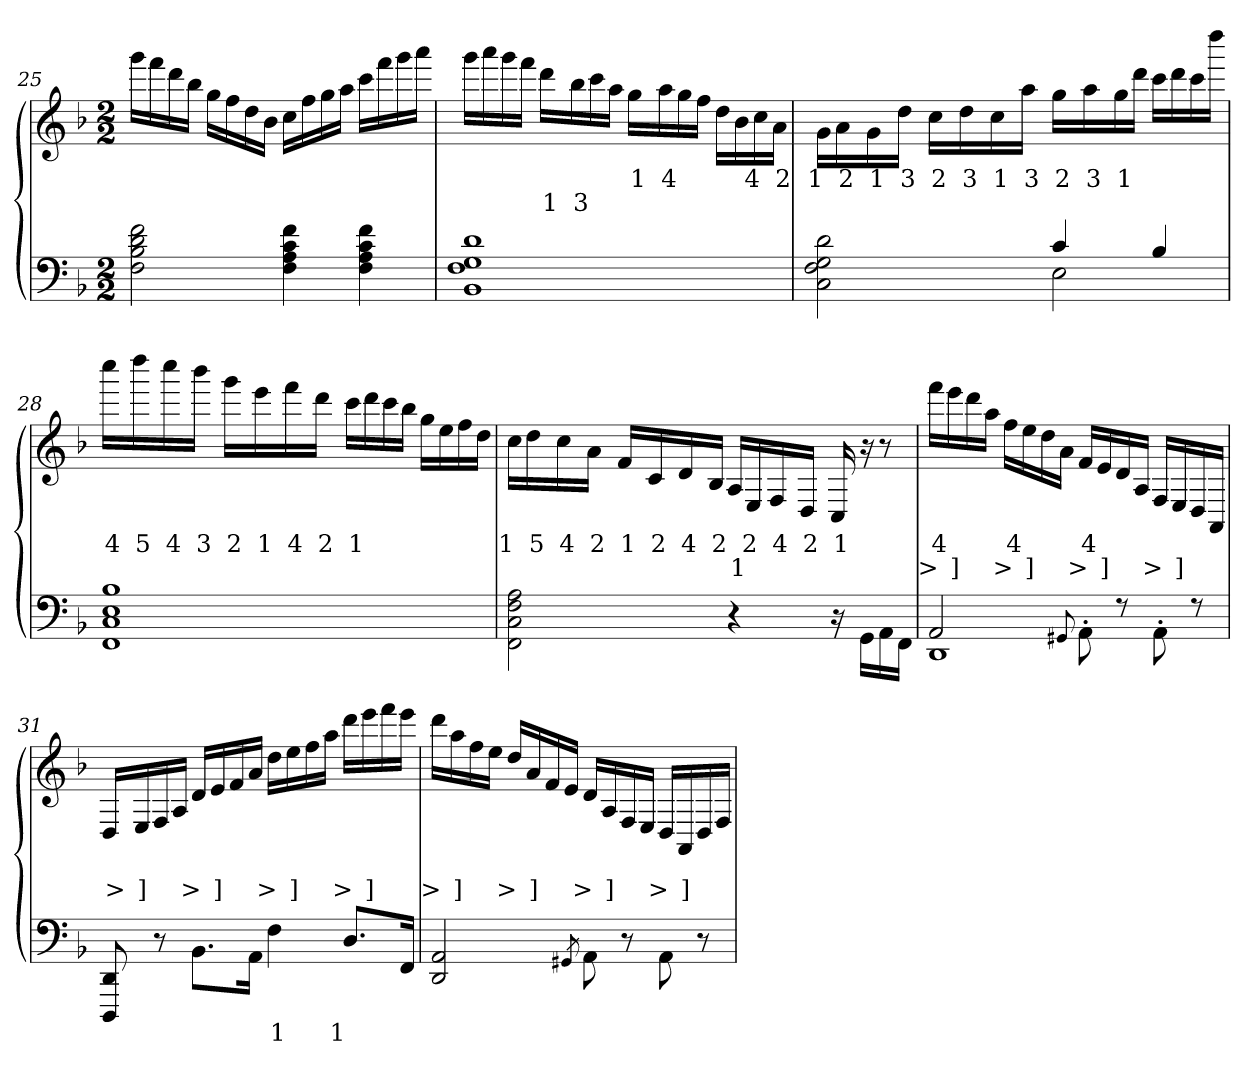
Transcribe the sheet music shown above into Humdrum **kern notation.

**kern	**text	**kern	**text	**text
*part2	*part2	*part1	*part1	*part1
*staff2	*staff2	*staff1	*staff1	*staff1
*clefF4	*	*clefG2	*	*
*k[b-]	*	*k[b-]	*	*
*M2/2	*	*M2/2	*	*
=25	=25	=25	=25	=25
2f 2d 2B- 2F	.	16gggLL	.	.
.	.	16fff	.	.
.	.	16ddd	.	.
.	.	16bb-JJ	.	.
.	.	16ggLL	.	.
.	.	16ff	.	.
.	.	16dd	.	.
.	.	16b-JJ	.	.
4f 4c 4A 4F	.	16ccLL	.	.
.	.	16ff	.	.
.	.	16gg	.	.
.	.	16aaJJ	.	.
4f 4c 4A 4F	.	16cccLL	.	.
.	.	16fff	.	.
.	.	16ggg	.	.
.	.	16aaaJJ	.	.
=26	=26	=26	=26	=26
1d 1G 1F 1BB-	.	16gggLL	.	.
.	.	16aaa	.	.
.	.	16ggg	.	.
.	.	16fffJJ	.	.
.	.	16dddLL	.	1
.	.	16bb-	.	3
.	.	16ccc	.	.
.	.	16aaJJ	.	.
.	.	16ggLL	1	.
.	.	16aa	4	.
.	.	16gg	.	.
.	.	16ffJJ	.	.
.	.	16ddLL	.	.
.	.	16b-	.	.
.	.	16cc	4	.
.	.	16aJJ	2	.
=27	=27	=27	=27	=27
*^	*	*	*	*
2ryy	2d 2G 2F 2C	.	16g\LL	1	.
.	.	.	16a	2	.
.	.	.	16g	1	.
.	.	.	16ddJJ	3	.
.	.	.	16ccLL	2	.
.	.	.	16dd	3	.
.	.	.	16cc	1	.
.	.	.	16aaJJ	3	.
4c	2E	.	16ggLL	2	.
.	.	.	16aa	3	.
.	.	.	16gg	1	.
.	.	.	16dddJJ	.	.
4B-	.	.	16cccLL	.	.
.	.	.	16ddd	.	.
.	.	.	16ccc	.	.
.	.	.	16ddddJJ	.	.
*v	*v	*	*	*	*
=28	=28	=28	=28	=28
1B- 1E 1C 1FF	.	16ccccLL	4	.
.	.	16dddd	5	.
.	.	16cccc	4	.
.	.	16bbb-JJ	3	.
.	.	16gggLL	2	.
.	.	16eee	1	.
.	.	16fff	4	.
.	.	16dddJJ	2	.
.	.	16cccLL	1	.
.	.	16ddd	.	.
.	.	16ccc	.	.
.	.	16bb-JJ	.	.
.	.	16ggLL	.	.
.	.	16ee	.	.
.	.	16ff	.	.
.	.	16ddJJ	.	.
=29	=29	=29	=29	=29
2A\ 2F\ 2C\ 2FF\	.	16ccLL	1	.
.	.	16dd	5	.
.	.	16cc	4	.
.	.	16aJJ	2	.
.	.	16fLL	1	.
.	.	16c	2	.
.	.	16d	4	.
.	.	16B-JJ	2	.
4r	.	16ALL	.	1
.	.	16E	2	.
.	.	16F	4	.
.	.	16DJJ	2	.
16r	.	16C	1	.
16GG\LL	.	16r	.	.
16AA	.	8r	.	.
16FFJJ	.	.	.	.
=30	=30	=30	=30	=30
*^	*	*	*	*
2AA	1DD	.	16fffLL	4	>
.	.	.	16eee	.	]
.	.	.	16ddd	.	.
.	.	.	16aaJJ	.	.
.	.	.	16ffLL	4	>
.	.	.	16ee	.	]
.	.	.	16dd	.	.
.	.	.	16aJJ	.	.
8qqGG#X/	.	.	.	.	.
8AA'>\	.	.	16fLL	4	>
.	.	.	16e	.	]
8r	.	.	16d	.	.
.	.	.	16AJJ	.	.
8AA'>\	.	.	16FLL	.	>
.	.	.	16E	.	]
8r	.	.	16D	.	.
.	.	.	16AAJJ	.	.
*v	*v	*	*	*	*
=31	=31	=31	=31	=31
8DD/ 8DDD/	.	16DLL	.	>
.	.	16E	.	]
8r	.	16F	.	.
.	.	16AJJ	.	.
8.BB-\L	.	16dLL	.	>
.	.	16e	.	]
.	.	16f	.	.
16AAJk	.	16aJJ	.	.
4F	1	16ddLL	.	>
.	.	16ee	.	]
.	.	16ff	.	.
.	.	16aaJJ	.	.
8.DL	1	16dddLL	.	>
.	.	16eee	.	]
.	.	16fff	.	.
16FFJk	.	16eeeJJ	.	.
=32	=32	=32	=32	=32
2AA 2DD	.	16dddLL	.	>
.	.	16aa	.	]
.	.	16ff	.	.
.	.	16eeJJ	.	.
.	.	16ddLL	.	>
.	.	16a	.	]
.	.	16f	.	.
.	.	16eJJ	.	.
8qGG#X/	.	.	.	.
8AA\	.	16dLL	.	>
.	.	16A	.	]
8r	.	16F	.	.
.	.	16EJJ	.	.
8AA\	.	16DLL	.	>
.	.	16AA	.	]
8r	.	16D	.	.
.	.	16FJJ	.	.
=	=	=	=	=
*-	*-	*-	*-	*-
